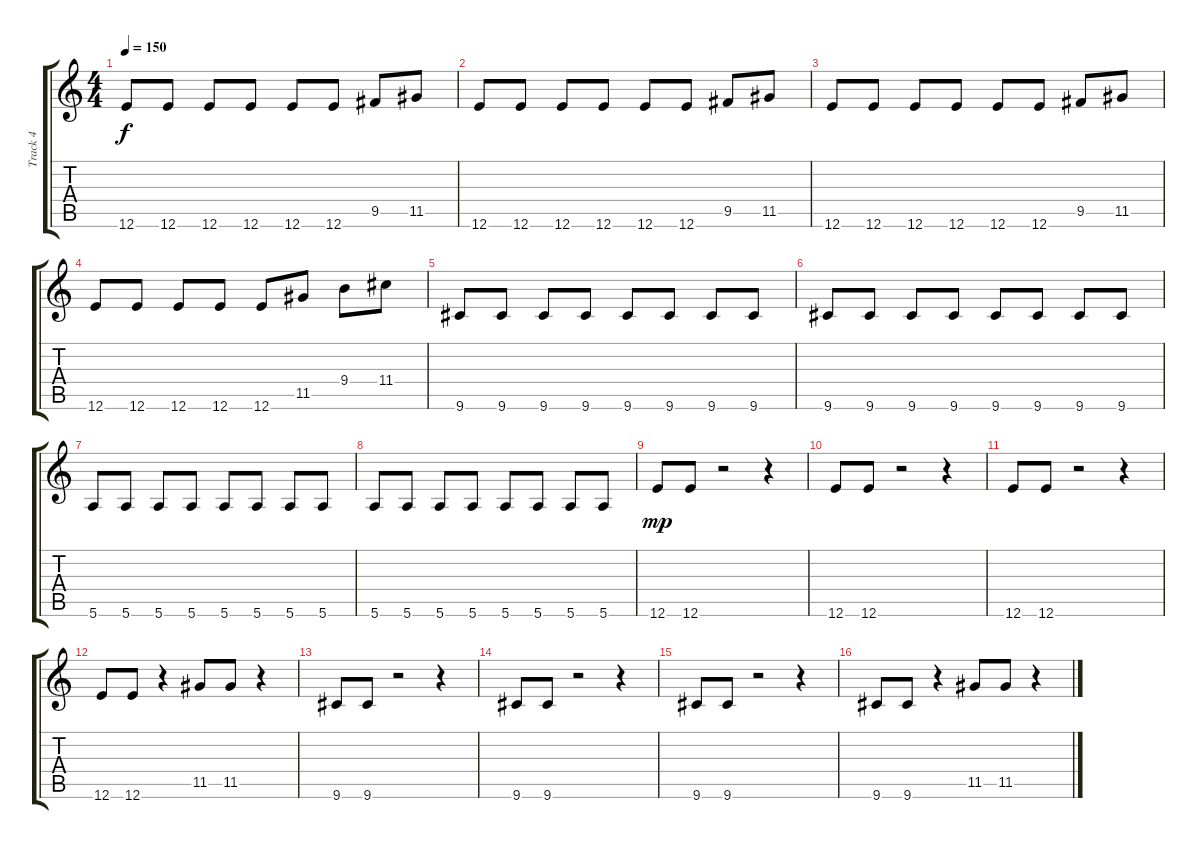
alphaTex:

\track ("Track 4" "Track 4") {instrument electricbasspick}
\staff {score tabs}
\tuning (E4 B3 G3 D3 A2 E2) {hide}
\ts (4 4)
\tempo 150
\clef g2
\ks c
12.6.8{dy f} 12.6.8 12.6.8 12.6.8 12.6.8 12.6.8 9.5.8 11.5.8 |
12.6.8 12.6.8 12.6.8 12.6.8 12.6.8 12.6.8 9.5.8 11.5.8 |
12.6.8 12.6.8 12.6.8 12.6.8 12.6.8 12.6.8 9.5.8 11.5.8 |
12.6.8 12.6.8 12.6.8 12.6.8 12.6.8 11.5.8 9.4.8 11.4.8 |
9.6.8 9.6.8 9.6.8 9.6.8 9.6.8 9.6.8 9.6.8 9.6.8 |
9.6.8 9.6.8 9.6.8 9.6.8 9.6.8 9.6.8 9.6.8 9.6.8 |
5.6.8 5.6.8 5.6.8 5.6.8 5.6.8 5.6.8 5.6.8 5.6.8 |
5.6.8 5.6.8 5.6.8 5.6.8 5.6.8 5.6.8 5.6.8 5.6.8 |
12.6.8{dy mp} 12.6.8 r.2 r.4 |
12.6.8 12.6.8 r.2 r.4 |
12.6.8 12.6.8 r.2 r.4 |
12.6.8 12.6.8 r.4 11.5.8 11.5.8 r.4 |
9.6.8 9.6.8 r.2 r.4 |
9.6.8 9.6.8 r.2 r.4 |
9.6.8 9.6.8 r.2 r.4 |
9.6.8 9.6.8 r.4 11.5.8 11.5.8 r.4
